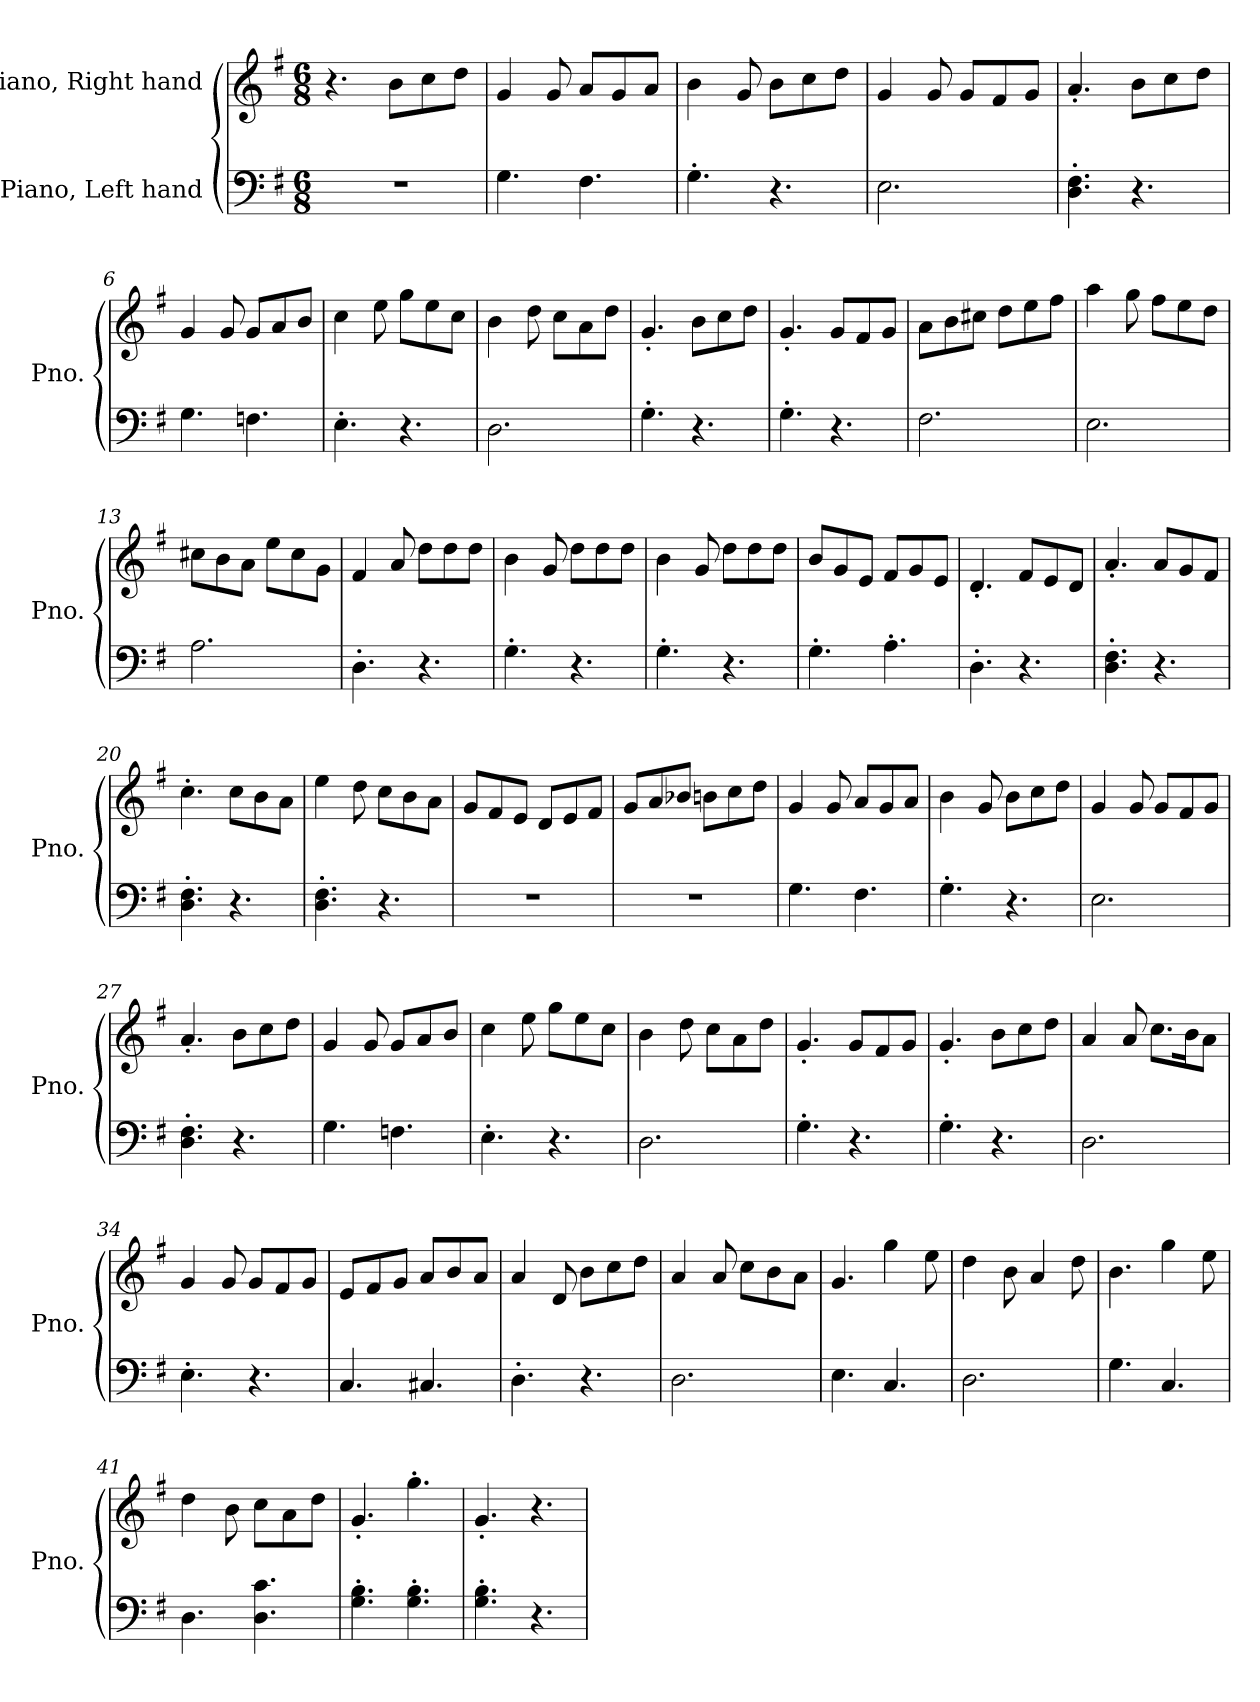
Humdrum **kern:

**kern	**kern
*part2	*part1
*staff2	*staff1
*I"Piano, Left hand	*I"Piano, Right hand
*I'Pno.	*I'Pno.
*clefF4	*clefG2
*k[f#]	*k[f#]
*M6/8	*M6/8
*MM120	*MM120
=1	=1
2.r	4.r
.	8b\L
.	8cc\
.	8dd\J
=2	=2
4.G\	4g/
.	8g/
4.F#\	8a/L
.	8g/
.	8a/J
=3	=3
4.G'\	4b\
.	8g/
4.r	8b\L
.	8cc\
.	8dd\J
=4	=4
2.E\	4g/
.	8g/
.	8g/L
.	8f#/
.	8g/J
=5	=5
4.D\' 4.F#\'	4.a'/
4.r	8b\L
.	8cc\
.	8dd\J
=6	=6
4.G\	4g/
.	8g/
4.Fn\	8g/L
.	8a/
.	8b/J
!!LO:LB:g=z
=7	=7
4.E'\	4cc\
.	8ee\
4.r	8gg\L
.	8ee\
.	8cc\J
=8	=8
2.D\	4b\
.	8dd\
.	8cc\L
.	8a\
.	8dd\J
=9	=9
4.G'\	4.g'/
4.r	8b\L
.	8cc\
.	8dd\J
=10	=10
4.G'\	4.g'/
4.r	8g/L
.	8f#/
.	8g/J
=11	=11
2.F#\	8a\L
.	8b\
.	8cc#X\J
.	8dd\L
.	8ee\
.	8ff#\J
=12	=12
2.E\	4aa\
.	8gg\
.	8ff#\L
.	8ee\
.	8dd\J
=13	=13
2.A\	8cc#X\L
.	8b\
.	8a\J
.	8ee\L
.	8cc#\
.	8g\J
!!LO:LB:g=z
=14	=14
4.D'\	4f#/
.	8a/
4.r	8dd\L
.	8dd\
.	8dd\J
=15	=15
4.G'\	4b\
.	8g/
4.r	8dd\L
.	8dd\
.	8dd\J
=16	=16
4.G'\	4b\
.	8g/
4.r	8dd\L
.	8dd\
.	8dd\J
=17	=17
4.G'\	8b/L
.	8g/
.	8e/J
4.A'\	8f#/L
.	8g/
.	8e/J
=18	=18
4.D'\	4.d'/
4.r	8f#/L
.	8e/
.	8d/J
=19	=19
4.D\' 4.F#\'	4.a'/
4.r	8a/L
.	8g/
.	8f#/J
=20	=20
4.D\' 4.F#\'	4.cc'\
4.r	8cc\L
.	8b\
.	8a\J
!!LO:LB:g=z
=21	=21
4.D\' 4.F#\'	4ee\
.	8dd\
4.r	8cc\L
.	8b\
.	8a\J
=22	=22
2.r	8g/L
.	8f#/
.	8e/J
.	8d/L
.	8e/
.	8f#/J
=23	=23
2.r	8g/L
.	8a/
.	8b-X/J
.	8bn\L
.	8cc\
.	8dd\J
=24	=24
4.G\	4g/
.	8g/
4.F#\	8a/L
.	8g/
.	8a/J
=25	=25
4.G'\	4b\
.	8g/
4.r	8b\L
.	8cc\
.	8dd\J
=26	=26
2.E\	4g/
.	8g/
.	8g/L
.	8f#/
.	8g/J
!!LO:LB:g=z
=27	=27
4.D\' 4.F#\'	4.a'/
4.r	8b\L
.	8cc\
.	8dd\J
=28	=28
4.G\	4g/
.	8g/
4.Fn\	8g/L
.	8a/
.	8b/J
=29	=29
4.E'\	4cc\
.	8ee\
4.r	8gg\L
.	8ee\
.	8cc\J
=30	=30
2.D\	4b\
.	8dd\
.	8cc\L
.	8a\
.	8dd\J
=31	=31
4.G'\	4.g'/
4.r	8g/L
.	8f#/
.	8g/J
=32	=32
4.G'\	4.g'/
4.r	8b\L
.	8cc\
.	8dd\J
=33	=33
2.D\	4a/
.	8a/
.	8.cc\L
.	16b\K
.	8a\J
!!LO:LB:g=z
=34	=34
4.E'\	4g/
.	8g/
4.r	8g/L
.	8f#/
.	8g/J
=35	=35
4.C/	8e/L
.	8f#/
.	8g/J
4.C#X/	8a/L
.	8b/
.	8a/J
=36	=36
4.D'\	4a/
.	8d/
4.r	8b\L
.	8cc\
.	8dd\J
=37	=37
2.D\	4a/
.	8a/
.	8cc\L
.	8b\
.	8a\J
=38	=38
4.E\	4.g/
4.C/	4gg\
.	8ee\
=39	=39
2.D\	4dd\
.	8b\
.	4a/
.	8dd\
=40	=40
4.G\	4.b\
4.C/	4gg\
.	8ee\
!!LO:PB:g=z
=41	=41
4.D\	4dd\
.	8b\
4.D\ 4.c\	8cc\L
.	8a\
.	8dd\J
=42	=42
4.G\' 4.B\'	4.g'/
4.G\' 4.B\'	4.gg'\
=43	=43
4.G\' 4.B\'	4.g'/
4.r	4.r
=	=
*-	*-
